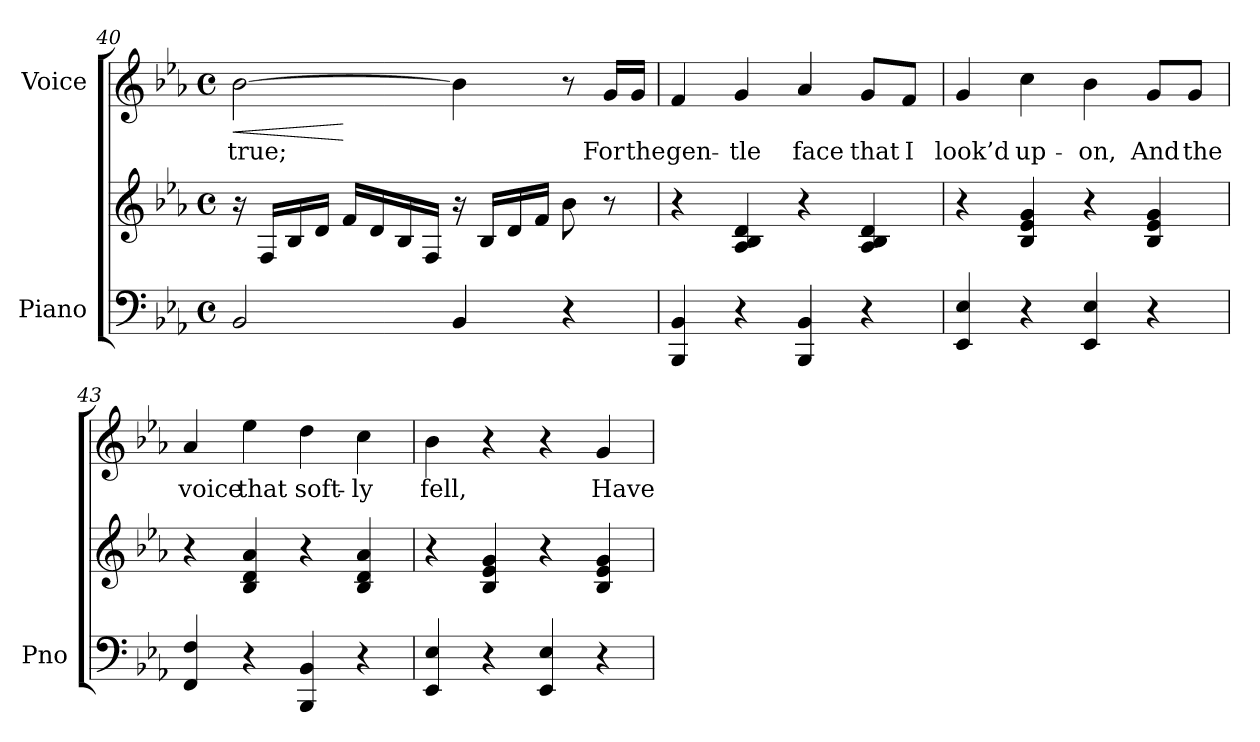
**kern	**kern	**kern	**text	**dynam
*part2	*part2	*part1	*part1	*part1
*staff3	*staff2	*staff1	*staff1	*staff1
*I"Piano	*	*I"Voice	*	*
*I'Pno	*	*	*	*
!!LO:LB:g=z
*clefF4	*clefG2	*clefG2	*	*
*k[b-e-a-]	*k[b-e-a-]	*k[b-e-a-]	*	*
*M4/4	*M4/4	*M4/4	*	*
*met(c)	*met(c)	*met(c)	*	*
=40	=40	=40	=40	=40
!	!	!	!LO:LY:b	!LO:HP:b
*	*	*^	*	*
2BB-/	16r	[2b-\	4ryy	true;	<
.	16F/LL	.	.	.	.
.	16B-/	.	.	.	.
.	16d/JJ	.	.	.	.
.	16f/LL	.	4ryy	.	[
.	16d/	.	.	.	.
.	16B-/	.	.	.	.
.	16F/JJ	.	.	.	.
4BB-/	16r	4b-\]	2ryy	.	.
.	16B-/LL	.	.	.	.
.	16d/	.	.	.	.
.	16f/JJ	.	.	.	.
4r	8b-\	8r	.	.	.
!	!	!	!	!LO:LY:b	!LO:DY:a
!	!	!	!	!	!LO:DY:n=1:a
.	8r	16g/LL	.	For	p other-dynamics
!	!	!	!	!LO:LY:b	!
.	.	16g/JJ	.	the	.
*	*	*v	*v	*	*
!!LO:PB:g=z
=41	=41	=41	=41	=41
!	!	!	!LO:LY:b	!
4BBB-/ 4BB-/	4r	4f/	gen-	.
!	!	!	!LO:LY:b	!
4r	4A-/ 4B-/ 4d/	4g/	-tle	.
!	!	!	!LO:LY:b	!
4BBB-/ 4BB-/	4r	4a-/	face	.
!	!	!	!LO:LY:b	!
4r	4A-/ 4B-/ 4d/	8g/L	that	.
!	!	!	!LO:LY:b	!
.	.	8f/J	I	.
=42	=42	=42	=42	=42
!	!	!	!LO:LY:b	!
4EE-/ 4E-/	4r	4g/	look’d	.
!	!	!	!LO:LY:b	!
4r	4B-/ 4e-/ 4g/	4cc\	up-	.
!	!	!	!LO:LY:b	!
4EE-/ 4E-/	4r	4b-\	-on,	.
!	!	!	!LO:LY:b	!
4r	4B-/ 4e-/ 4g/	8g/L	And	.
!	!	!	!LO:LY:b	!
.	.	8g/J	the	.
=43	=43	=43	=43	=43
!	!	!	!LO:LY:b	!
4FF/ 4F/	4r	4a-/	voice	.
!	!	!	!LO:LY:b	!
4r	4B-/ 4d/ 4a-/	4ee-\	that	.
!	!	!	!LO:LY:b	!
4BBB-/ 4BB-/	4r	4dd\	soft-	.
!	!	!	!LO:LY:b	!
4r	4B-/ 4d/ 4a-/	4cc\	-ly	.
=44	=44	=44	=44	=44
!	!	!	!LO:LY:b	!
4EE-/ 4E-/	4r	4b-\	fell,	.
4r	4B-/ 4e-/ 4g/	4r	.	.
4EE-/ 4E-/	4r	4r	.	.
!	!	!	!LO:LY:b	!
4r	4B-/ 4e-/ 4g/	4g/	Have	.
=	=	=	=	=
*-	*-	*-	*-	*-
